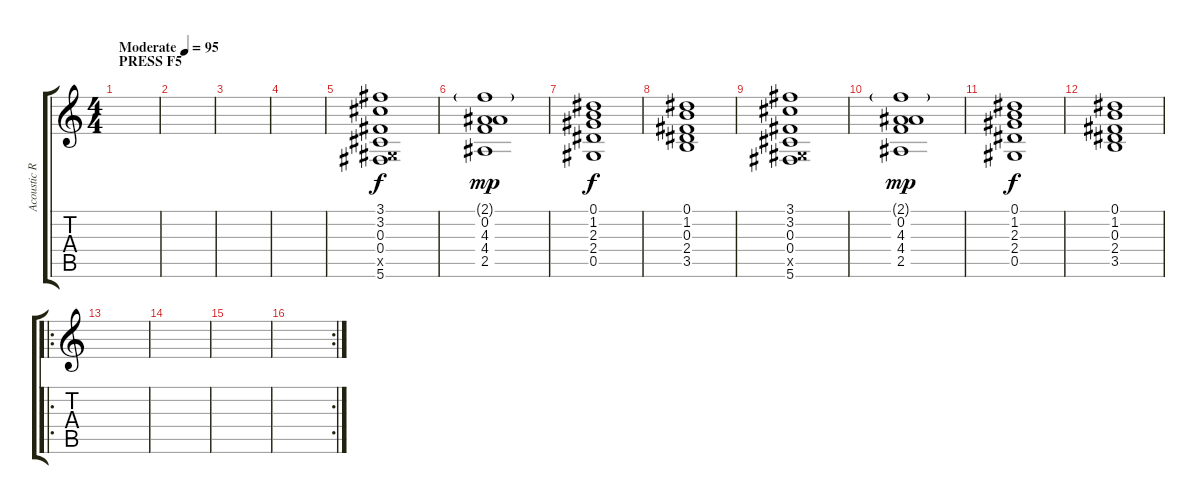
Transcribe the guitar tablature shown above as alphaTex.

\track ("Acoustic Rhythm" "Acoustic R") {instrument acousticguitarsteel}
\staff {score tabs}
\tuning (Eb4 Bb3 Gb3 Db3 Ab2 Db2) {hide}
\ts (4 4)
\section ("" "PRESS F5")
\tempo (95 "Moderate")
\clef g2
\ks c
|
|
|
|
(3.1 3.2 0.3 0.4 0.5{x} 5.6).1 |
(2.1{g} 0.2 4.3 4.4 2.5).1{dy mp} |
(0.1 1.2 2.3 2.4 0.5).1{dy f} |
(0.1 1.2 0.3 2.4 3.5).1 |
(3.1 3.2 0.3 0.4 0.5{x} 5.6).1 |
(2.1{g} 0.2 4.3 4.4 2.5).1{dy mp} |
(0.1 1.2 2.3 2.4 0.5).1{dy f} |
(0.1 1.2 0.3 2.4 3.5).1 |
\ro
|
|
|
\rc 2
